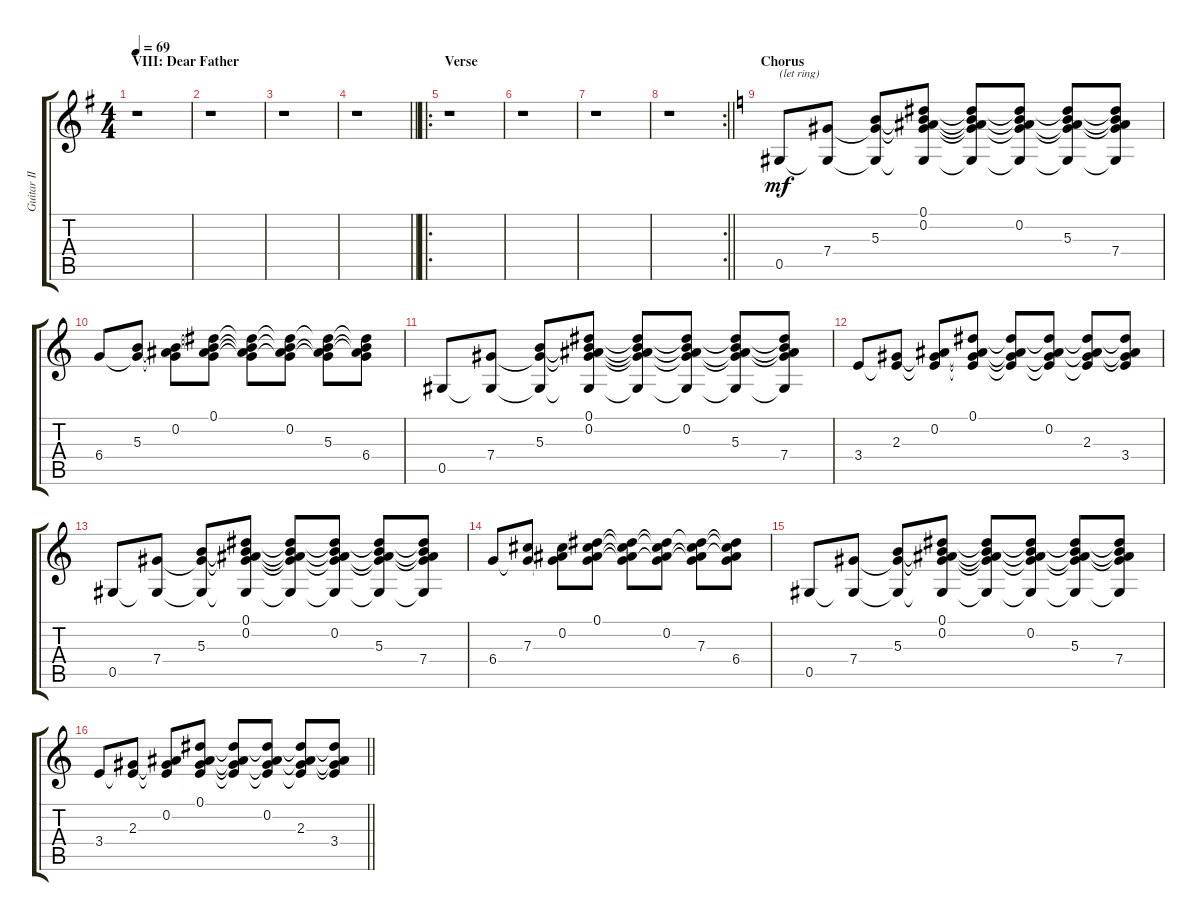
\track ("Guitar II" "Guitar II") {instrument distortionguitar}
\staff {score tabs}
\tuning (Eb4 Bb3 Gb3 Db3 Ab2 Eb2) {hide}
\ts (4 4)
\section ("" "VIII: Dear Father")
\tempo 69
\clef g2
\ks eminor
r.1{dy f} |
r.1 |
r.1 |
\barLineRight lightlight
r.1 |
\ro
\section ("" "Verse")
r.1 |
r.1 |
r.1 |
\rc 2
\barLineRight lightlight
r.1 |
\section ("" "Chorus")
\ks aminor
0.5.8{txt "(let ring)" dy mf balance 8} (7.4 0.5{t}).8 (5.3 7.4{t} 0.5{t}).8 (0.1 0.2 5.3{t} 7.4{t} 0.5{t}).8 (0.1{t} 0.2{t} 5.3{t} 7.4{t} 0.5{t}).8 (0.1{t} 0.2 5.3{t} 7.4{t} 0.5{t}).8 (0.1{t} 0.2{t} 5.3 7.4{t} 0.5{t}).8 (0.1{t} 0.2{t} 5.3{t} 7.4 0.5{t}).8 |
6.4.8 (5.3 6.4{t}).8 (0.2 5.3{t} 6.4{t}).8 (0.1 0.2{t} 5.3{t} 6.4{t}).8 (0.1{t} 0.2{t} 5.3{t} 6.4{t}).8 (0.1{t} 0.2 5.3{t} 6.4{t}).8 (0.1{t} 0.2{t} 5.3 6.4{t}).8 (0.1{t} 0.2{t} 5.3{t} 6.4).8 |
0.5.8 (7.4 0.5{t}).8 (5.3 7.4{t} 0.5{t}).8 (0.1 0.2 5.3{t} 7.4{t} 0.5{t}).8 (0.1{t} 0.2{t} 5.3{t} 7.4{t} 0.5{t}).8 (0.1{t} 0.2 5.3{t} 7.4{t} 0.5{t}).8 (0.1{t} 0.2{t} 5.3 7.4{t} 0.5{t}).8 (0.1{t} 0.2{t} 5.3{t} 7.4 0.5{t}).8 |
3.4.8 (2.3 3.4{t}).8 (0.2 2.3{t} 3.4{t}).8 (0.1 0.2{t} 2.3{t} 3.4{t}).8 (0.1{t} 0.2{t} 2.3{t} 3.4{t}).8 (0.1{t} 0.2 2.3{t} 3.4{t}).8 (0.1{t} 0.2{t} 2.3 3.4{t}).8 (0.1{t} 0.2{t} 2.3{t} 3.4).8 |
0.5.8 (7.4 0.5{t}).8 (5.3 7.4{t} 0.5{t}).8 (0.1 0.2 5.3{t} 7.4{t} 0.5{t}).8 (0.1{t} 0.2{t} 5.3{t} 7.4{t} 0.5{t}).8 (0.1{t} 0.2 5.3{t} 7.4{t} 0.5{t}).8 (0.1{t} 0.2{t} 5.3 7.4{t} 0.5{t}).8 (0.1{t} 0.2{t} 5.3{t} 7.4 0.5{t}).8 |
6.4.8 (7.3 6.4{t}).8 (0.2 7.3{t} 6.4{t}).8 (0.1 0.2{t} 7.3{t} 6.4{t}).8 (0.1{t} 0.2{t} 7.3{t} 6.4{t}).8 (0.1{t} 0.2 7.3{t} 6.4{t}).8 (0.1{t} 0.2{t} 7.3 6.4{t}).8 (0.1{t} 0.2{t} 7.3{t} 6.4).8 |
0.5.8 (7.4 0.5{t}).8 (5.3 7.4{t} 0.5{t}).8 (0.1 0.2 5.3{t} 7.4{t} 0.5{t}).8 (0.1{t} 0.2{t} 5.3{t} 7.4{t} 0.5{t}).8 (0.1{t} 0.2 5.3{t} 7.4{t} 0.5{t}).8 (0.1{t} 0.2{t} 5.3 7.4{t} 0.5{t}).8 (0.1{t} 0.2{t} 5.3{t} 7.4 0.5{t}).8 |
\barLineRight lightlight
3.4.8 (2.3 3.4{t}).8 (0.2 2.3{t} 3.4{t}).8 (0.1 0.2{t} 2.3{t} 3.4{t}).8 (0.1{t} 0.2{t} 2.3{t} 3.4{t}).8 (0.1{t} 0.2 2.3{t} 3.4{t}).8 (0.1{t} 0.2{t} 2.3 3.4{t}).8 (0.1{t} 0.2{t} 2.3{t} 3.4).8
